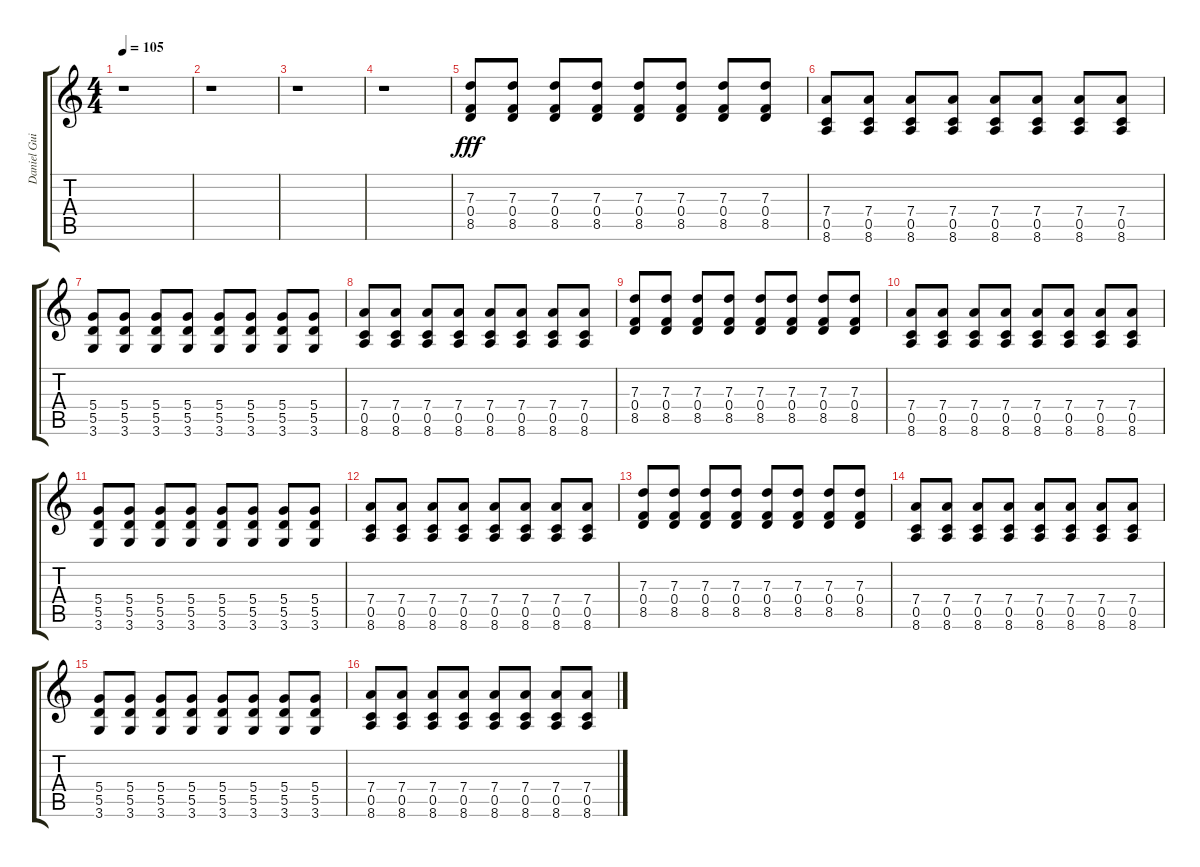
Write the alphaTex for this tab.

\track ("Daniel Guitar 1" "Daniel Gui") {instrument distortionguitar}
\staff {score tabs}
\tuning (E4 B3 G3 D3 A2 E2) {hide}
\ts (4 4)
\tempo 105
\clef g2
\ks c
r.1{dy fff} |
r.1 |
r.1 |
r.1 |
(7.3 0.4 8.5).8 (7.3 0.4 8.5).8 (7.3 0.4 8.5).8 (7.3 0.4 8.5).8 (7.3 0.4 8.5).8 (7.3 0.4 8.5).8 (7.3 0.4 8.5).8 (7.3 0.4 8.5).8 |
(7.4 0.5 8.6).8 (7.4 0.5 8.6).8 (7.4 0.5 8.6).8 (7.4 0.5 8.6).8 (7.4 0.5 8.6).8 (7.4 0.5 8.6).8 (7.4 0.5 8.6).8 (7.4 0.5 8.6).8 |
(5.4 5.5 3.6).8 (5.4 5.5 3.6).8 (5.4 5.5 3.6).8 (5.4 5.5 3.6).8 (5.4 5.5 3.6).8 (5.4 5.5 3.6).8 (5.4 5.5 3.6).8 (5.4 5.5 3.6).8 |
(7.4 0.5 8.6).8 (7.4 0.5 8.6).8 (7.4 0.5 8.6).8 (7.4 0.5 8.6).8 (7.4 0.5 8.6).8 (7.4 0.5 8.6).8 (7.4 0.5 8.6).8 (7.4 0.5 8.6).8 |
(7.3 0.4 8.5).8 (7.3 0.4 8.5).8 (7.3 0.4 8.5).8 (7.3 0.4 8.5).8 (7.3 0.4 8.5).8 (7.3 0.4 8.5).8 (7.3 0.4 8.5).8 (7.3 0.4 8.5).8 |
(7.4 0.5 8.6).8 (7.4 0.5 8.6).8 (7.4 0.5 8.6).8 (7.4 0.5 8.6).8 (7.4 0.5 8.6).8 (7.4 0.5 8.6).8 (7.4 0.5 8.6).8 (7.4 0.5 8.6).8 |
(5.4 5.5 3.6).8 (5.4 5.5 3.6).8 (5.4 5.5 3.6).8 (5.4 5.5 3.6).8 (5.4 5.5 3.6).8 (5.4 5.5 3.6).8 (5.4 5.5 3.6).8 (5.4 5.5 3.6).8 |
(7.4 0.5 8.6).8 (7.4 0.5 8.6).8 (7.4 0.5 8.6).8 (7.4 0.5 8.6).8 (7.4 0.5 8.6).8 (7.4 0.5 8.6).8 (7.4 0.5 8.6).8 (7.4 0.5 8.6).8 |
(7.3 0.4 8.5).8 (7.3 0.4 8.5).8 (7.3 0.4 8.5).8 (7.3 0.4 8.5).8 (7.3 0.4 8.5).8 (7.3 0.4 8.5).8 (7.3 0.4 8.5).8 (7.3 0.4 8.5).8 |
(7.4 0.5 8.6).8 (7.4 0.5 8.6).8 (7.4 0.5 8.6).8 (7.4 0.5 8.6).8 (7.4 0.5 8.6).8 (7.4 0.5 8.6).8 (7.4 0.5 8.6).8 (7.4 0.5 8.6).8 |
(5.4 5.5 3.6).8 (5.4 5.5 3.6).8 (5.4 5.5 3.6).8 (5.4 5.5 3.6).8 (5.4 5.5 3.6).8 (5.4 5.5 3.6).8 (5.4 5.5 3.6).8 (5.4 5.5 3.6).8 |
(7.4 0.5 8.6).8 (7.4 0.5 8.6).8 (7.4 0.5 8.6).8 (7.4 0.5 8.6).8 (7.4 0.5 8.6).8 (7.4 0.5 8.6).8 (7.4 0.5 8.6).8 (7.4 0.5 8.6).8
